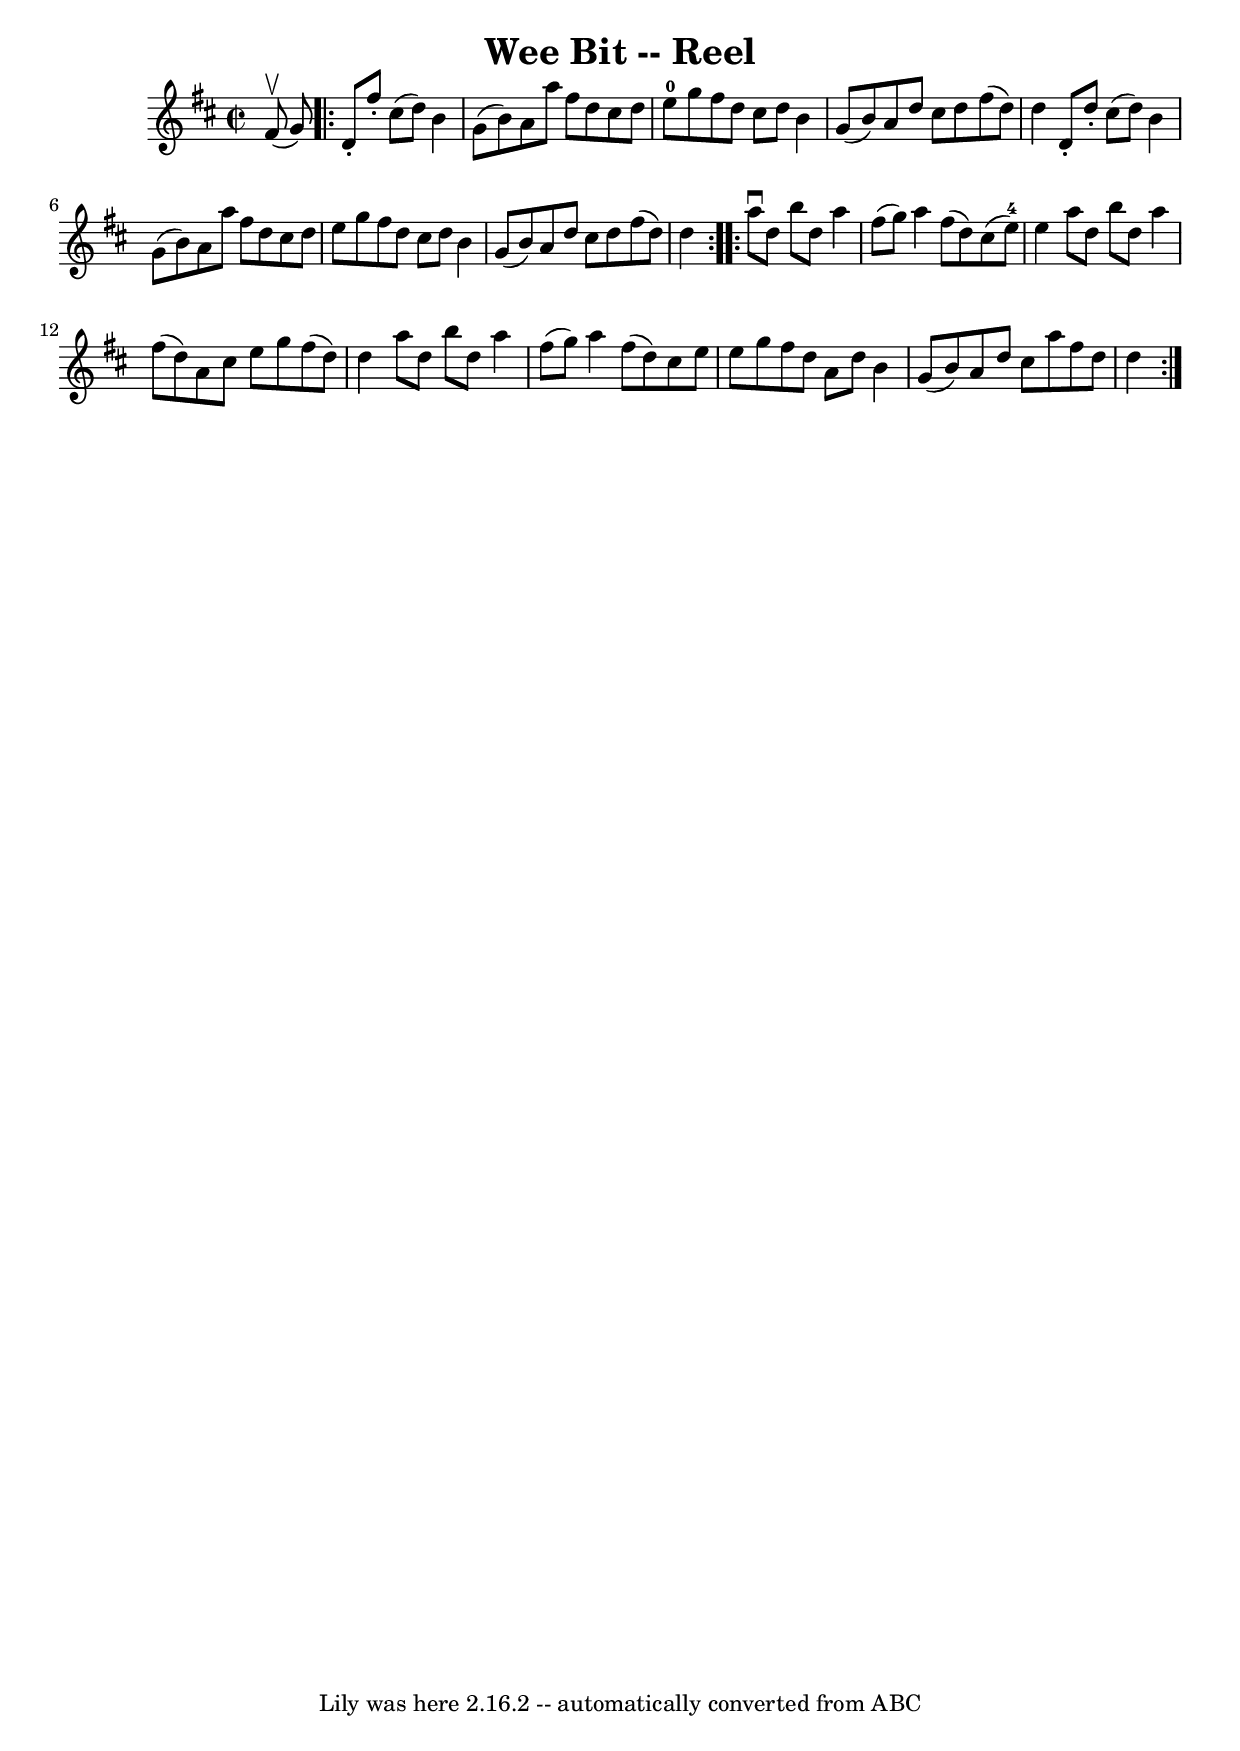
\version "2.16.2"
\include "Mammoth.ily"
\header {
	%% book = "Ryan's Mammoth Collection"
	crossRefNumber = "1"
	footnotes = "\\\\268"
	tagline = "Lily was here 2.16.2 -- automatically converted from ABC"
	title = "Wee Bit -- Reel"
}
voicedefault =  {


\override Staff.TimeSignature #'style = #'C
 \time 2/2 
\key d \major fis'8^\upbow(g'8) \repeat volta 2 { d'8 
-. fis''8 -. cis''8 (d''8) b'4 g'8 (b'8)   |
 a'8  
 a''8 fis''8 d''8 cis''8 d''8 e''8-0 g''8    |
   
fis''8 d''8 cis''8 d''8 b'4 g'8 (b'8)   |
 a'8    
d''8 cis''8 d''8 fis''8 (d''8) d''4    |
 d'8 -.   
d''8 -. cis''8 (d''8) b'4 g'8 (b'8)   |
 a'8 a''8 
 fis''8 d''8 cis''8 d''8 e''8 g''8    |
 fis''8    
d''8 cis''8 d''8 b'4 g'8 (b'8)   |
 a'8 d''8    
cis''8 d''8 fis''8 (d''8) d''4    }     \repeat volta 2 { a''8 
^\downbow d''8 b''8 d''8 a''4 fis''8 (g''8)   |
   
a''4 fis''8 (d''8) cis''8 (e''8-4) e''4    |
 a''8 
 d''8 b''8 d''8 a''4 fis''8 (d''8)   |
 a'8    
cis''8 e''8 g''8 fis''8 (d''8) d''4    |
 a''8    
d''8 b''8 d''8 a''4 fis''8 (g''8)   |
 a''4 fis''8 
(d''8) cis''8 e''8 e''8 g''8    |
 fis''8 d''8    
a'8 d''8 b'4 g'8 (b'8)   |
 a'8 d''8 cis''8    
a''8 fis''8 d''8 d''4    }   
}

\score{
    <<

	\context Staff="default"
	{
	    \voicedefault 
	}

    >>
	\layout {
	}
	\midi {}
}
